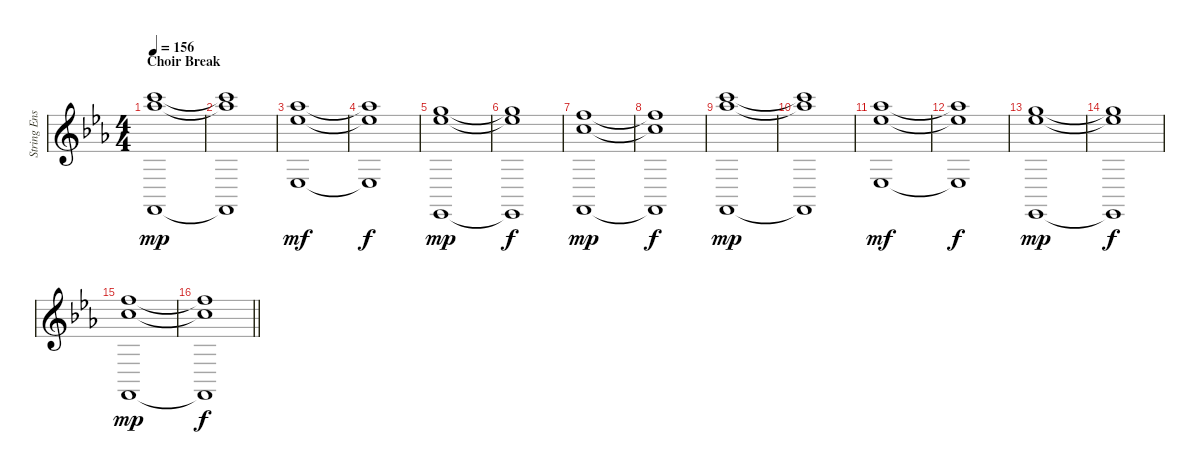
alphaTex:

\track ("String Ens." "String Ens") {instrument stringensemble1}
\staff {score}
\tuning (E4 B3 G3 D3 A2 E2 B1) {hide}
\ts (4 4)
\section ("" "Choir Break")
\tempo 156
\clef g2
\ks cminor
(20.1 21.2 1.6).1{dy mp volume 11} |
(20.1{t} 21.2{t} 1.6{t}).1 |
(11.1 21.2 1.4).1{dy mf} |
(11.1{t} 21.2{t} 1.4{t}).1{dy f} |
(15.1 16.2 4.7).1{dy mp} |
(15.1{t} 16.2{t} 4.7{t}).1{dy f} |
(13.1 13.2 1.6).1{dy mp} |
(13.1{t} 13.2{t} 1.6{t}).1{dy f} |
(20.1 21.2 1.6).1{dy mp} |
(20.1{t} 21.2{t} 1.6{t}).1 |
(11.1 21.2 1.4).1{dy mf} |
(11.1{t} 21.2{t} 1.4{t}).1{dy f} |
(15.1 16.2 4.7).1{dy mp} |
(15.1{t} 16.2{t} 4.7{t}).1{dy f} |
(13.1 13.2 1.6).1{dy mp} |
\barLineRight lightlight
(13.1{t} 13.2{t} 1.6{t}).1{dy f}
